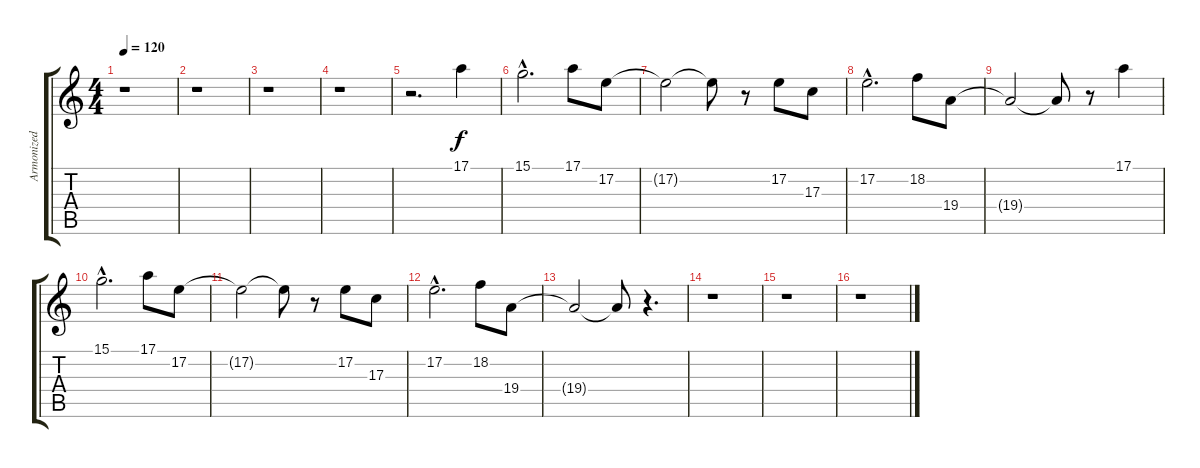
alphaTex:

\track ("Armonized vocals" "Armonized ") {instrument oboe}
\staff {score tabs}
\tuning (E4 B3 G3 D3 A2 E2) {hide}
\ts (4 4)
\tempo 120
\clef g2
\ks c
r.1{dy f} |
r.1 |
r.1 |
r.1 |
r.2{d} 17.1.4 |
15.1{hac}.2{d} 17.1.8 17.2.8 |
17.2{t}.2 17.2{t}.8 r.8 17.2.8 17.3.8 |
17.2{hac}.2{d} 18.2.8 19.4.8 |
19.4{t}.2 19.4{t}.8 r.8 17.1.4 |
15.1{hac}.2{d} 17.1.8 17.2.8 |
17.2{t}.2 17.2{t}.8 r.8 17.2.8 17.3.8 |
17.2{hac}.2{d} 18.2.8 19.4.8 |
19.4{t}.2 19.4{t}.8 r.4{d} |
r.1 |
r.1 |
r.1
